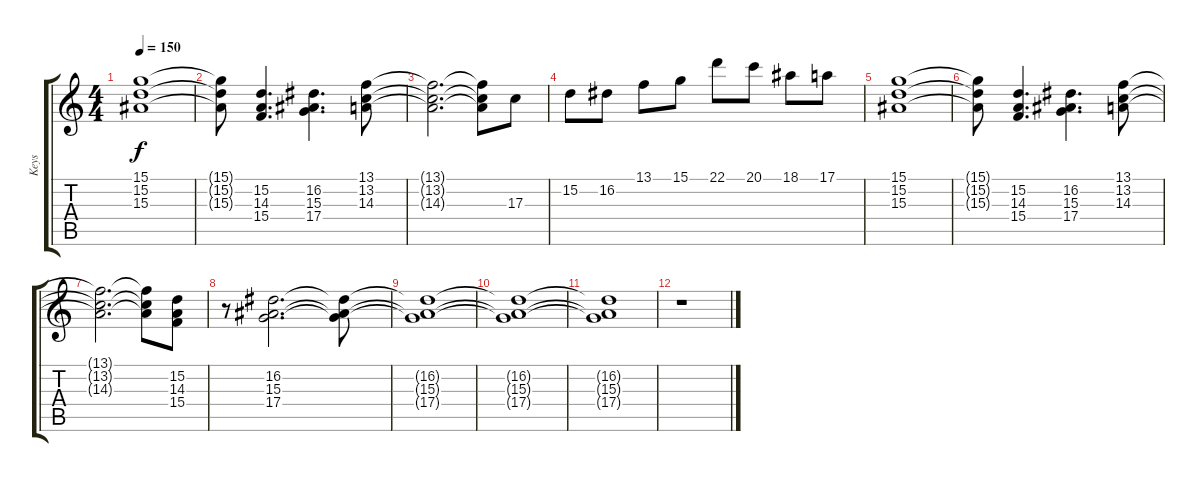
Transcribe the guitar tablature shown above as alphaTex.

\track ("Keys" "Keys") {instrument synthstrings1}
\staff {score tabs}
\tuning (E4 B3 G3 D3 A2 E2) {hide}
\ts (4 4)
\tempo 150
\clef g2
\ks c
(15.1 15.2 15.3).1{dy f} |
(15.1{t} 15.2{t} 15.3{t}).8 (15.2 14.3 15.4).4{d} (16.2 15.3 17.4).4{d} (13.1 13.2 14.3).8 |
(13.1{t} 13.2{t} 14.3{t}).2{d} (13.1{t} 13.2{t} 14.3{t}).8 17.3.8 |
15.2.8 16.2.8 13.1.8 15.1.8 22.1.8 20.1.8 18.1.8 17.1.8 |
(15.1 15.2 15.3).1 |
(15.1{t} 15.2{t} 15.3{t}).8 (15.2 14.3 15.4).4{d} (16.2 15.3 17.4).4{d} (13.1 13.2 14.3).8 |
(13.1{t} 13.2{t} 14.3{t}).2{d} (13.1{t} 13.2{t} 14.3{t}).8 (15.2 14.3 15.4).8 |
r.8 (16.2 15.3 17.4).2{d} (16.2{t} 15.3{t} 17.4{t}).8 |
(16.2{t} 15.3{t} 17.4{t}).1 |
(16.2{t} 15.3{t} 17.4{t}).1 |
(16.2{t} 15.3{t} 17.4{t}).1 |
r.1
